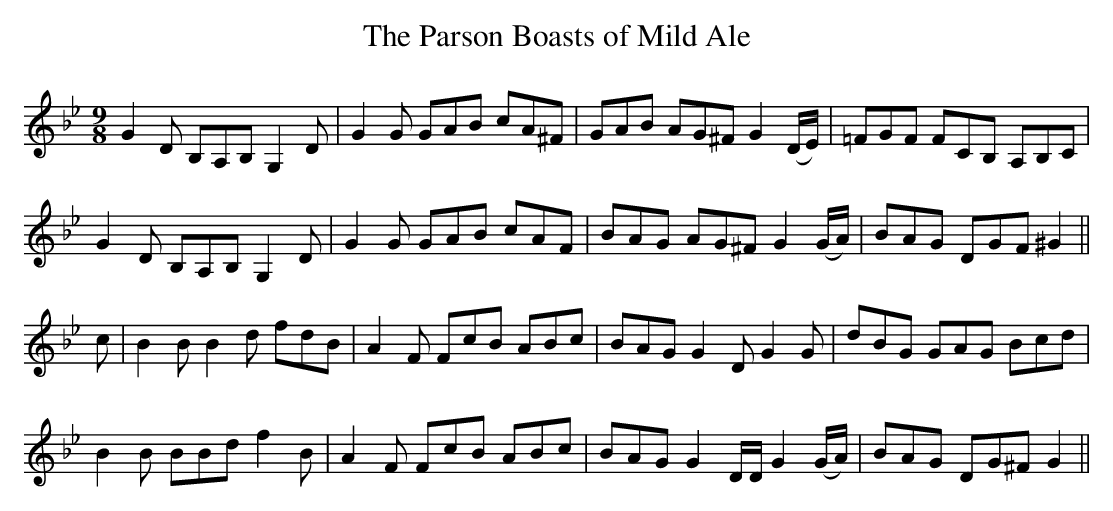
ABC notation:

X:1
T: The Parson Boasts of Mild Ale
M: 9/8
L: 1/8
K: Gm
G2D B,A,B, G,2D|G2G GAB cA^F|GAB AG^F G2(D/2E/2)|=FGF FCB, A,B,C|
G2D B,A,B, G,2D|G2G GAB cAF|BAG AG^F G2(G/2A/2)|BAG DGF ^G2||
c|B2B B2d fdB|A2F FcB ABc|BAG G2D G2G|dBG GAG Bcd|
B2B BBd f2B|A2F FcB ABc|BAG G2D/2D/2 G2(G/2A/2)|BAG DG^F G2||
